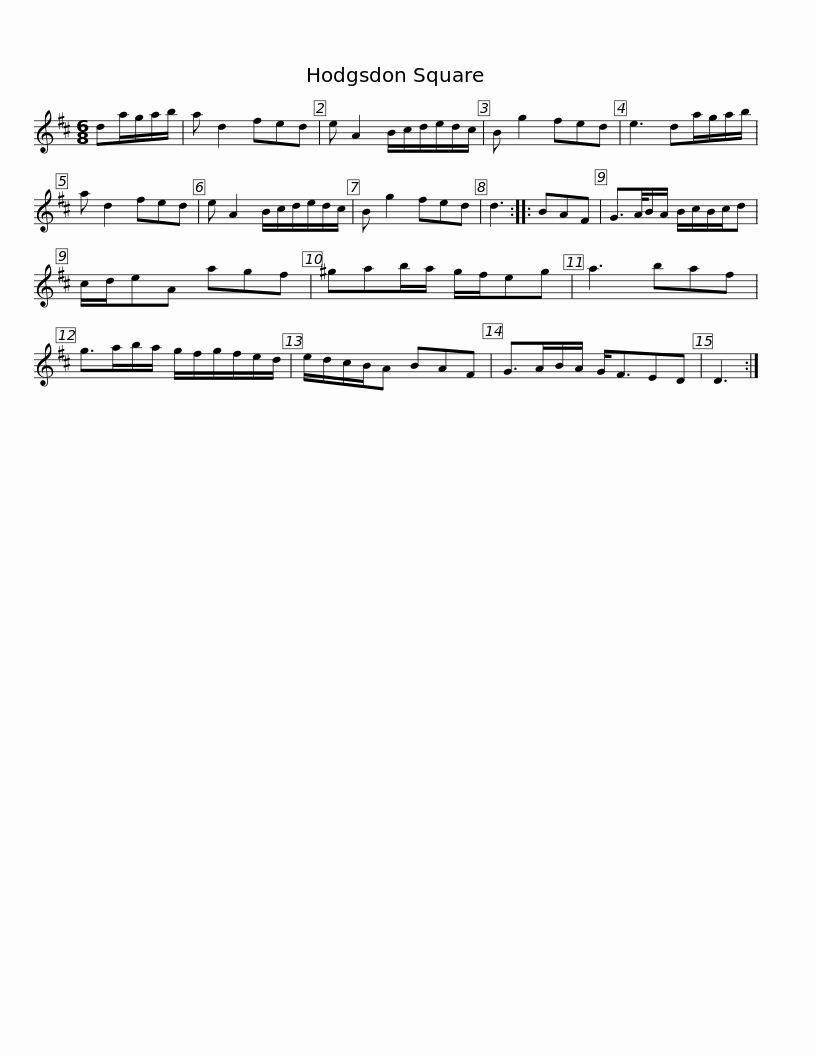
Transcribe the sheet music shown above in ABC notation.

X:1
L:1/8
M:6/8
I:linebreak $
K:D
V:1 treble
V:1
 da/g/a/b/ | a d2 fed | e A2 B/c/d/e/d/c/ | B g2 fed | e3 da/g/a/b/ | %5
 a d2 fed | e A2 B/c/d/e/d/c/ |$ B g2 fed | d3 :: BAF | %10
 G3/2A/4B/A/ B/c/B/c/d | c/d/eA agf | ^gab/a/ g/f/eg | a3 baf |$ g>ab/a/ g/f/g/f/e/d/ | %15
 e/d/c/B/A BAF | G>AB/A/ G<FED | D3 :| %18
